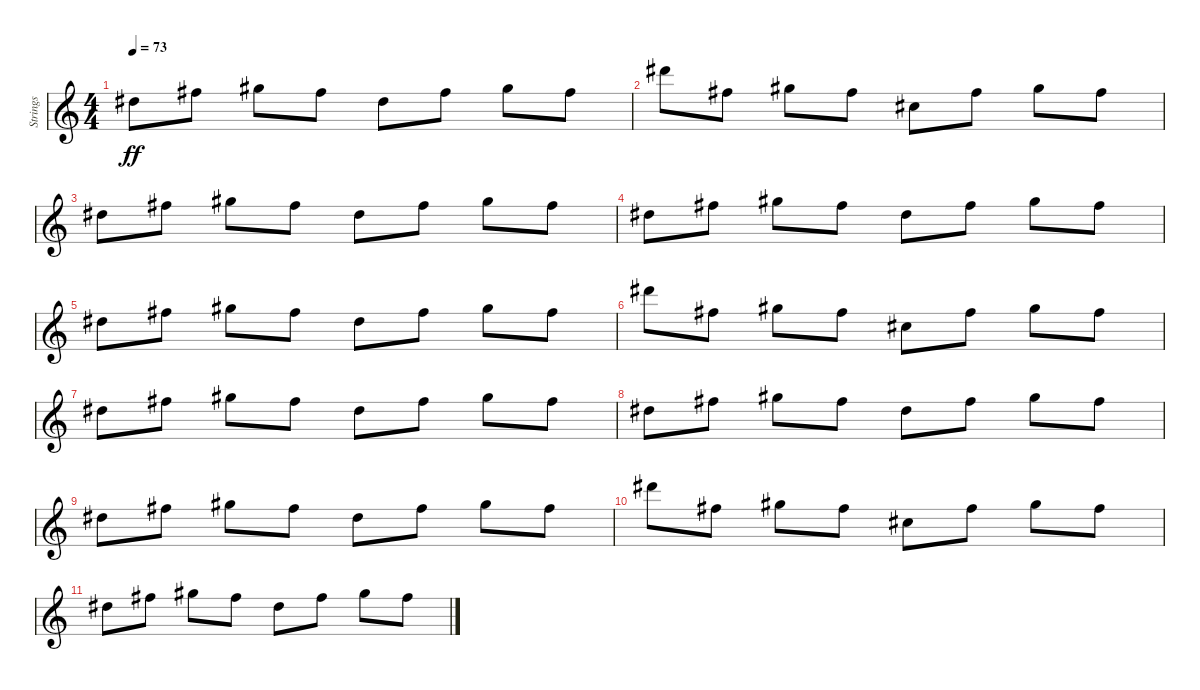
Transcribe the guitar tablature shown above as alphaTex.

\track ("Strings" "Strings") {instrument synthstrings1}
\staff {score}
\tuning (E4 B3 G3 D3 A2 E2) {hide}
\ts (4 4)
\tempo 73
\clef g2
\ks c
20.3.8{dy ff} 19.2.8 21.2.8 19.2.8 20.3.8 19.2.8 21.2.8 19.2.8 |
23.1.8 23.3.8 21.2.8 23.3.8 23.4.8 23.3.8 21.2.8 23.3.8 |
20.3.8 19.2.8 21.2.8 19.2.8 20.3.8 19.2.8 21.2.8 19.2.8 |
20.3.8 19.2.8 21.2.8 19.2.8 20.3.8 19.2.8 21.2.8 19.2.8 |
20.3.8 19.2.8 21.2.8 19.2.8 20.3.8 19.2.8 21.2.8 19.2.8 |
23.1.8 23.3.8 21.2.8 23.3.8 23.4.8 23.3.8 21.2.8 23.3.8 |
20.3.8 19.2.8 21.2.8 19.2.8 20.3.8 19.2.8 21.2.8 19.2.8 |
20.3.8 19.2.8 21.2.8 19.2.8 20.3.8 19.2.8 21.2.8 19.2.8 |
20.3.8 19.2.8 21.2.8 19.2.8 20.3.8 19.2.8 21.2.8 19.2.8 |
23.1.8 23.3.8 21.2.8 23.3.8 23.4.8 23.3.8 21.2.8 23.3.8 |
20.3.8 19.2.8 21.2.8 19.2.8 20.3.8 19.2.8 21.2.8 19.2.8
